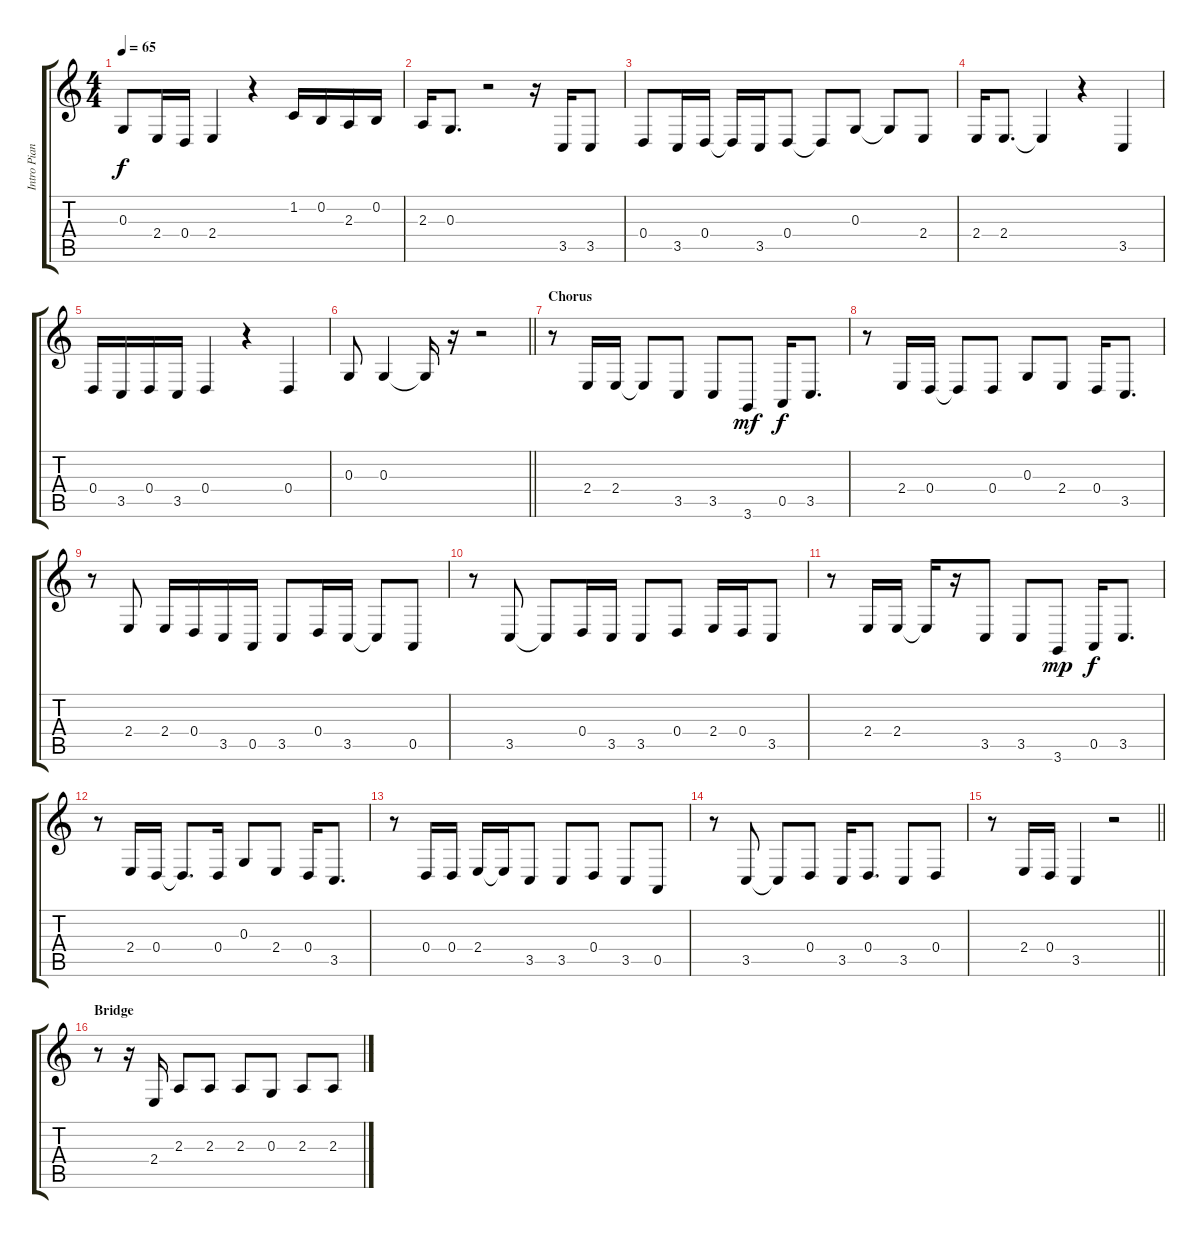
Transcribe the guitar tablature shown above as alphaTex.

\track ("Intro Piano/Vocals" "Intro Pian") {instrument acousticgrandpiano}
\staff {score tabs}
\tuning (E4 B3 G3 D3 A2 E2) {hide}
\ts (4 4)
\tempo 65
\clef g2
\ks c
0.3{t}.8{dy f} 2.4.16 0.4.16 2.4.4 r.4 1.2.16 0.2.16 2.3.16 0.2.16 |
2.3.16 0.3.8{d} r.2 r.16 3.5.16 3.5.8 |
0.4.8 3.5.16 0.4.16 0.4{t}.16 3.5.16 0.4.8 0.4{t}.8 0.3.8 0.3{t}.8 2.4.8 |
2.4.16 2.4.8{d} 2.4{t}.4 r.4 3.5.4 |
0.4.16 3.5.16 0.4.16 3.5.16 0.4.4 r.4 0.4.4 |
\barLineRight lightlight
0.3.8 0.3.4 0.3{t}.16 r.16 r.2 |
\section ("" "Chorus")
r.8 2.4.16 2.4.16 2.4{t}.8 3.5.8 3.5.8 3.6.8{dy mf} 0.5.16{dy f} 3.5.8{d} |
r.8 2.4.16 0.4.16 0.4{t}.8 0.4.8 0.3.8 2.4.8 0.4.16 3.5.8{d} |
r.8 2.4.8 2.4.16 0.4.16 3.5.16 0.5.16 3.5.8 0.4.16 3.5.16 3.5{t}.8 0.5.8 |
r.8 3.5.8 3.5{t}.8 0.4.16 3.5.16 3.5.8 0.4.8 2.4.16 0.4.16 3.5.8 |
r.8 2.4.16 2.4.16 2.4{t}.16 r.16 3.5.8 3.5.8 3.6.8{dy mp} 0.5.16{dy f} 3.5.8{d} |
r.8 2.4.16 0.4.16 0.4{t}.8{d} 0.4.16 0.3.8 2.4.8 0.4.16 3.5.8{d} |
r.8 0.4.16 0.4.16 2.4.16 2.4{t}.16 3.5.8 3.5.8 0.4.8 3.5.8 0.5.8 |
r.8 3.5.8 3.5{t}.8 0.4.8 3.5.16 0.4.8{d} 3.5.8 0.4.8 |
\barLineRight lightlight
r.8 2.4.16 0.4.16 3.5.4 r.2 |
\section ("" "Bridge")
r.8 r.16 2.4.16 2.3.8 2.3.8 2.3.8 0.3.8 2.3.8 2.3.8
